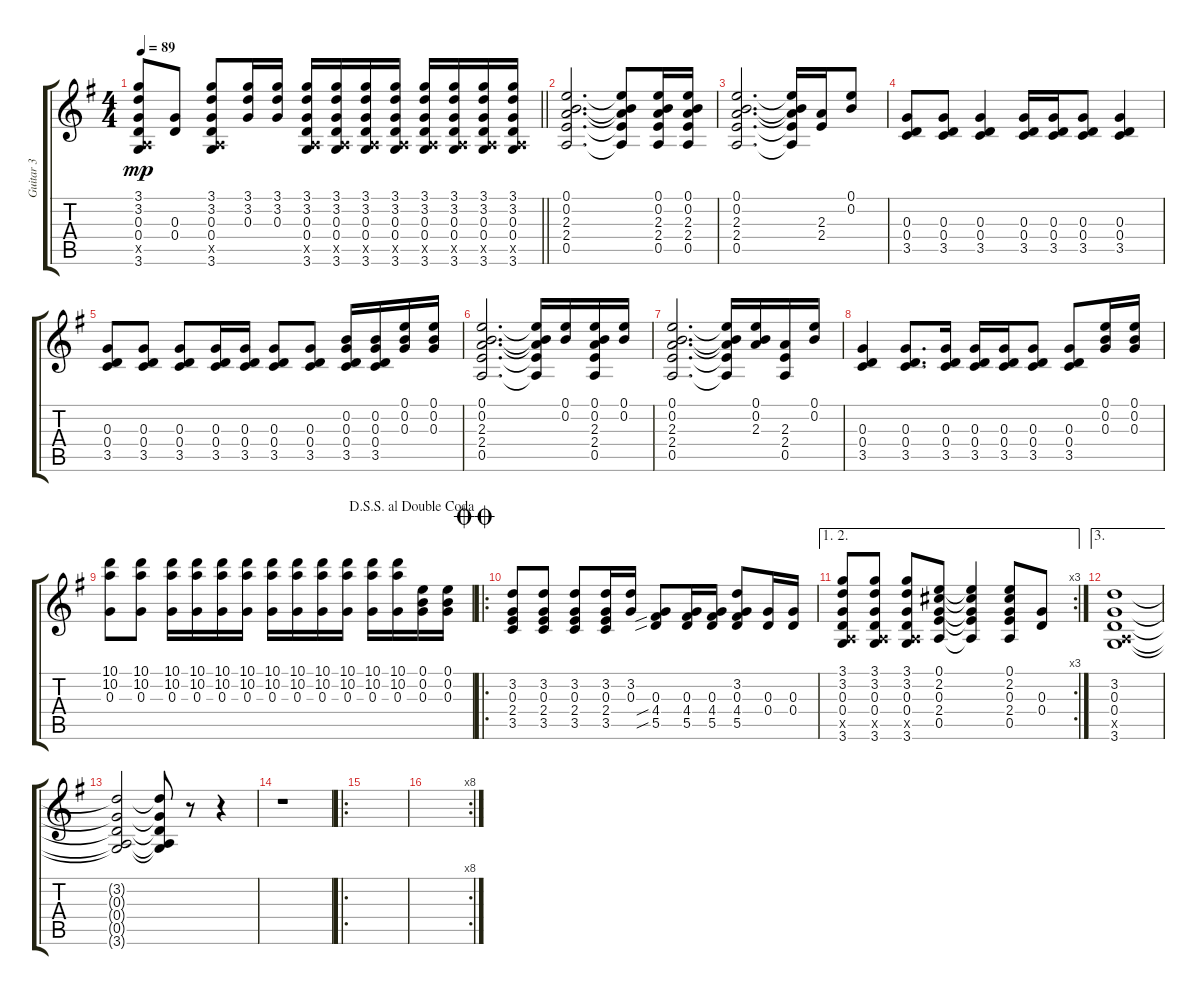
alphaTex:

\track ("Guitar 3" "Guitar 3") {instrument overdrivenguitar}
\staff {score tabs}
\tuning (E4 B3 G3 D3 A2 E2) {hide}
\ts (4 4)
\tempo 89
\clef g2
\barLineRight lightlight
\ks g
(3.1 3.2 0.3 0.4 0.5{x} 3.6).8{dy mp} (0.3 0.4).8 (3.1 3.2 0.3 0.4 0.5{x} 3.6).8 (3.1 3.2 0.3).16 (3.1 3.2 0.3).16 (3.1 3.2 0.3 0.4 0.5{x} 3.6).16 (3.1 3.2 0.3 0.4 0.5{x} 3.6).16 (3.1 3.2 0.3 0.4 0.5{x} 3.6).16 (3.1 3.2 0.3 0.4 0.5{x} 3.6).16 (3.1 3.2 0.3 0.4 0.5{x} 3.6).16 (3.1 3.2 0.3 0.4 0.5{x} 3.6).16 (3.1 3.2 0.3 0.4 0.5{x} 3.6).16 (3.1 3.2 0.3 0.4 0.5{x} 3.6).16 |
(0.1 0.2 2.3 2.4 0.5).2{d} (0.1{t} 0.2{t} 2.3{t} 2.4{t} 0.5{t}).8 (0.1 0.2 2.3 2.4 0.5).16 (0.1 0.2 2.3 2.4 0.5).16 |
(0.1 0.2 2.3 2.4 0.5).2{d} (0.1{t} 0.2{t} 2.3{t} 2.4{t} 0.5{t}).16 (2.3 2.4).16 (0.1 0.2).8 |
(0.3 0.4 3.5).8 (0.3 0.4 3.5).8 (0.3 0.4 3.5).4 (0.3 0.4 3.5).16 (0.3 0.4 3.5).16 (0.3 0.4 3.5).8 (0.3 0.4 3.5).4 |
(0.3 0.4 3.5).8 (0.3 0.4 3.5).8 (0.3 0.4 3.5).8 (0.3 0.4 3.5).16 (0.3 0.4 3.5).16 (0.3 0.4 3.5).8 (0.3 0.4 3.5).8 (0.2 0.3 0.4 3.5).16 (0.2 0.3 0.4 3.5).16 (0.1 0.2 0.3).16 (0.1 0.2 0.3).16 |
(0.1 0.2 2.3 2.4 0.5).2{d instrument overdrivenguitar} (0.1{t} 0.2{t} 2.3{t} 2.4{t} 0.5{t}).16 (0.1 0.2).16 (0.1 0.2 2.3 2.4 0.5).16 (0.1 0.2).16 |
(0.1 0.2 2.3 2.4 0.5).2{d} (0.1{t} 0.2{t} 2.3{t} 2.4{t} 0.5{t}).16 (0.1 0.2 2.3).16 (2.3 2.4 0.5).16 (0.1 0.2).16 |
(0.3 0.4 3.5).4 (0.3 0.4 3.5).8{d} (0.3 0.4 3.5).16 (0.3 0.4 3.5).16 (0.3 0.4 3.5).16 (0.3 0.4 3.5).8 (0.3 0.4 3.5).8 (0.1 0.2 0.3).16 (0.1 0.2 0.3).16 |
\jump dalsegnosegnoaldoublecoda
(10.1 10.2 0.3).8 (10.1 10.2 0.3).8 (10.1 10.2 0.3).16 (10.1 10.2 0.3).16 (10.1 10.2 0.3).16 (10.1 10.2 0.3).16 (10.1 10.2 0.3).16 (10.1 10.2 0.3).16 (10.1 10.2 0.3).16 (10.1 10.2 0.3).16 (10.1 10.2 0.3).16 (10.1 10.2 0.3).16 (0.1 0.2 0.3).16 (0.1 0.2 0.3).16 |
\ro
\jump doublecoda
(3.2 0.3 2.4 3.5).8 (3.2 0.3 2.4 3.5).8 (3.2 0.3 2.4 3.5).8 (3.2 0.3 2.4 3.5).16 (3.2 0.3).16 (0.3 4.4{sib} 5.5{sib}).8 (0.3 4.4 5.5).16 (0.3 4.4 5.5).16 (3.2 0.3 4.4 5.5).8 (0.3 0.4).16 (0.3 0.4).16 |
\ae (1 2)
\rc 3
(3.1 3.2 0.3 0.4 0.5{x} 3.6).8 (3.1 3.2 0.3 0.4 0.5{x} 3.6).8 (3.1 3.2 0.3 0.4 0.5{x} 3.6).8 (0.1 2.2 0.3 2.4 0.5).8 (0.1{t} 2.2{t} 0.3{t} 2.4{t} 0.5{t}).4 (0.1 2.2 0.3 2.4 0.5).8 (0.3 0.4).8 |
\ae 3
(3.2 0.3 0.4 0.5{x} 3.6).1 |
(3.2{t} 0.3{t} 0.4{t} 0.5{t} 3.6{t}).2 (3.2{t} 0.3{t} 0.4{t} 0.5{t} 3.6{t}).8 r.8 r.4 |
r.1 |
\ro
|
\rc 8
